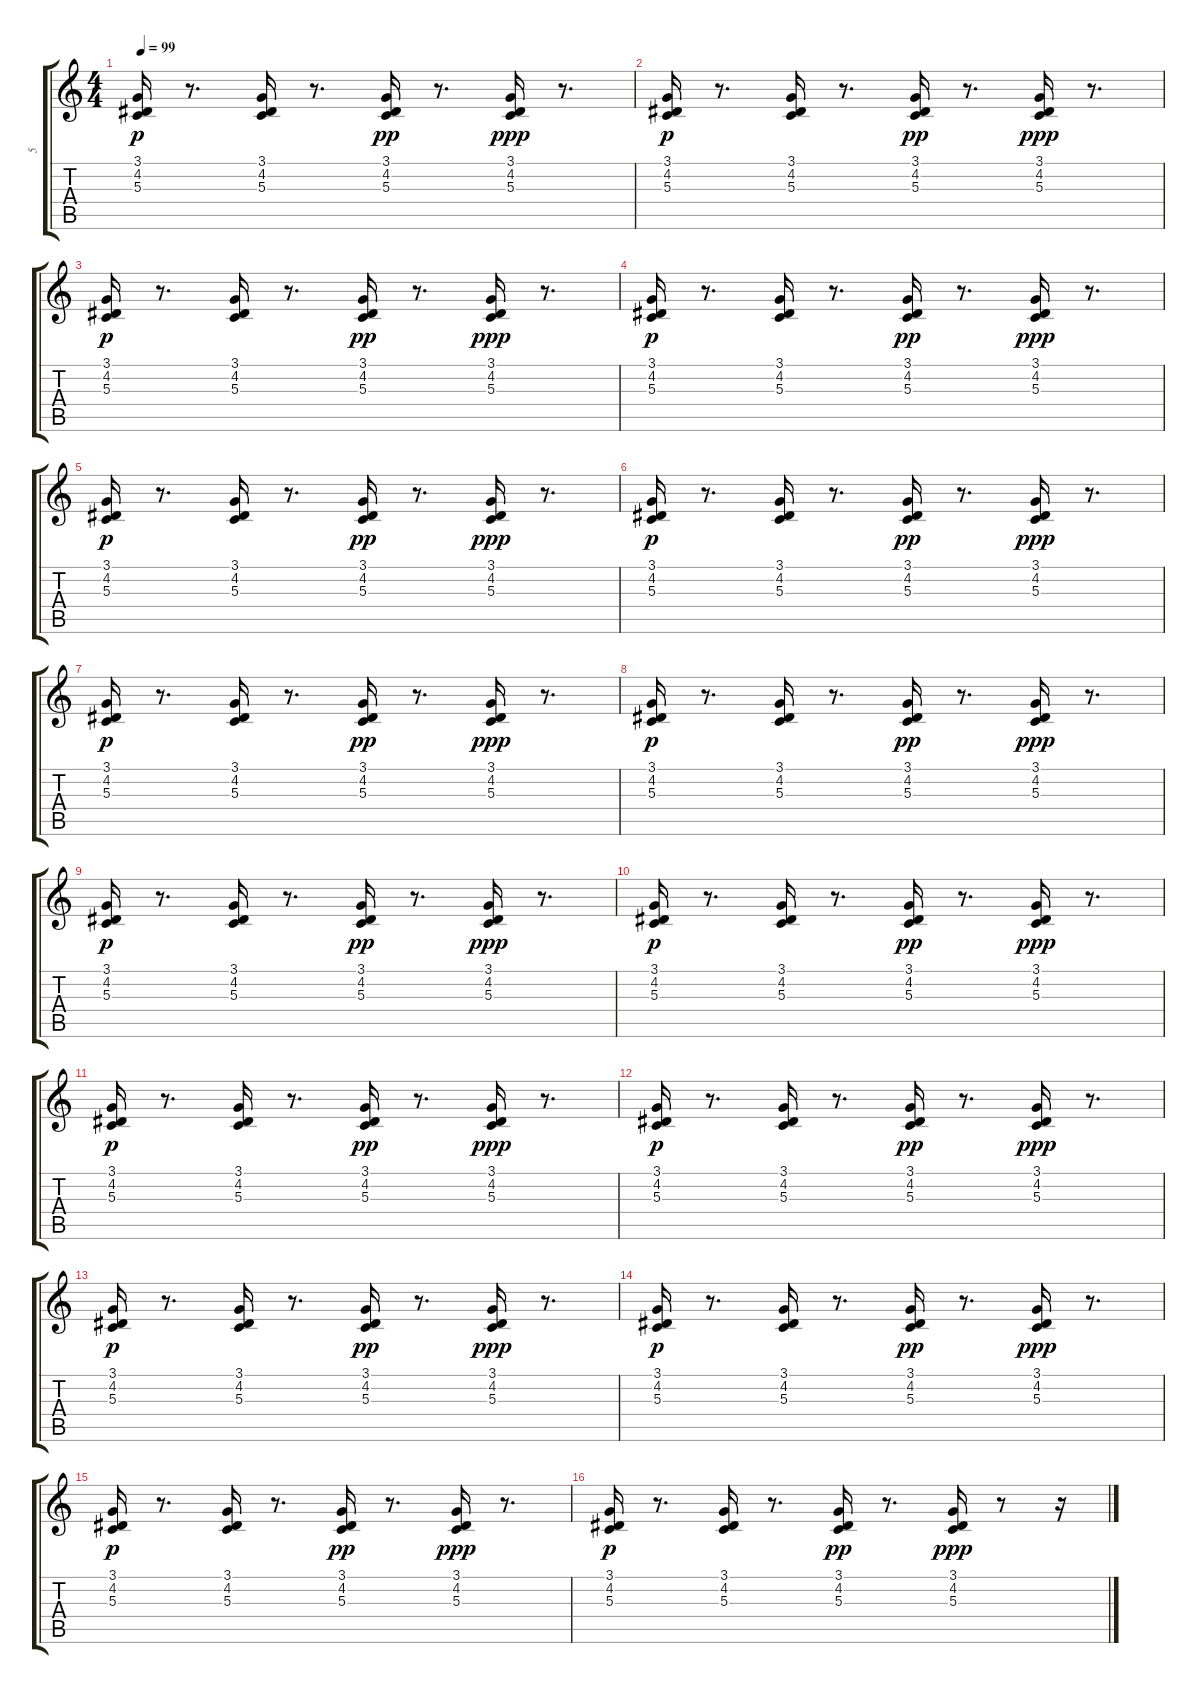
\track ("5" "5") {instrument lead2sawtooth}
\staff {score tabs}
\tuning (E4 B3 G3 D3 A2 E2) {hide}
\ts (4 4)
\tempo 99
\clef g2
\ks c
(3.1 4.2 5.3).16{dy p} r.8{d} (3.1 4.2 5.3).16 r.8{d} (3.1 4.2 5.3).16{dy pp} r.8{d} (3.1 4.2 5.3).16{dy ppp} r.8{d} |
(3.1 4.2 5.3).16{dy p} r.8{d} (3.1 4.2 5.3).16 r.8{d} (3.1 4.2 5.3).16{dy pp} r.8{d} (3.1 4.2 5.3).16{dy ppp} r.8{d} |
(3.1 4.2 5.3).16{dy p} r.8{d} (3.1 4.2 5.3).16 r.8{d} (3.1 4.2 5.3).16{dy pp} r.8{d} (3.1 4.2 5.3).16{dy ppp} r.8{d} |
(3.1 4.2 5.3).16{dy p} r.8{d} (3.1 4.2 5.3).16 r.8{d} (3.1 4.2 5.3).16{dy pp} r.8{d} (3.1 4.2 5.3).16{dy ppp} r.8{d} |
(3.1 4.2 5.3).16{dy p} r.8{d} (3.1 4.2 5.3).16 r.8{d} (3.1 4.2 5.3).16{dy pp} r.8{d} (3.1 4.2 5.3).16{dy ppp} r.8{d} |
(3.1 4.2 5.3).16{dy p} r.8{d} (3.1 4.2 5.3).16 r.8{d} (3.1 4.2 5.3).16{dy pp} r.8{d} (3.1 4.2 5.3).16{dy ppp} r.8{d} |
(3.1 4.2 5.3).16{dy p} r.8{d} (3.1 4.2 5.3).16 r.8{d} (3.1 4.2 5.3).16{dy pp} r.8{d} (3.1 4.2 5.3).16{dy ppp} r.8{d} |
(3.1 4.2 5.3).16{dy p} r.8{d} (3.1 4.2 5.3).16 r.8{d} (3.1 4.2 5.3).16{dy pp} r.8{d} (3.1 4.2 5.3).16{dy ppp} r.8{d} |
(3.1 4.2 5.3).16{dy p} r.8{d} (3.1 4.2 5.3).16 r.8{d} (3.1 4.2 5.3).16{dy pp} r.8{d} (3.1 4.2 5.3).16{dy ppp} r.8{d} |
(3.1 4.2 5.3).16{dy p} r.8{d} (3.1 4.2 5.3).16 r.8{d} (3.1 4.2 5.3).16{dy pp} r.8{d} (3.1 4.2 5.3).16{dy ppp} r.8{d} |
(3.1 4.2 5.3).16{dy p} r.8{d} (3.1 4.2 5.3).16 r.8{d} (3.1 4.2 5.3).16{dy pp} r.8{d} (3.1 4.2 5.3).16{dy ppp} r.8{d} |
(3.1 4.2 5.3).16{dy p} r.8{d} (3.1 4.2 5.3).16 r.8{d} (3.1 4.2 5.3).16{dy pp} r.8{d} (3.1 4.2 5.3).16{dy ppp} r.8{d} |
(3.1 4.2 5.3).16{dy p} r.8{d} (3.1 4.2 5.3).16 r.8{d} (3.1 4.2 5.3).16{dy pp} r.8{d} (3.1 4.2 5.3).16{dy ppp} r.8{d} |
(3.1 4.2 5.3).16{dy p} r.8{d} (3.1 4.2 5.3).16 r.8{d} (3.1 4.2 5.3).16{dy pp} r.8{d} (3.1 4.2 5.3).16{dy ppp} r.8{d} |
(3.1 4.2 5.3).16{dy p} r.8{d} (3.1 4.2 5.3).16 r.8{d} (3.1 4.2 5.3).16{dy pp} r.8{d} (3.1 4.2 5.3).16{dy ppp} r.8{d} |
(3.1 4.2 5.3).16{dy p} r.8{d} (3.1 4.2 5.3).16 r.8{d} (3.1 4.2 5.3).16{dy pp} r.8{d} (3.1 4.2 5.3).16{dy ppp} r.8 r.16
